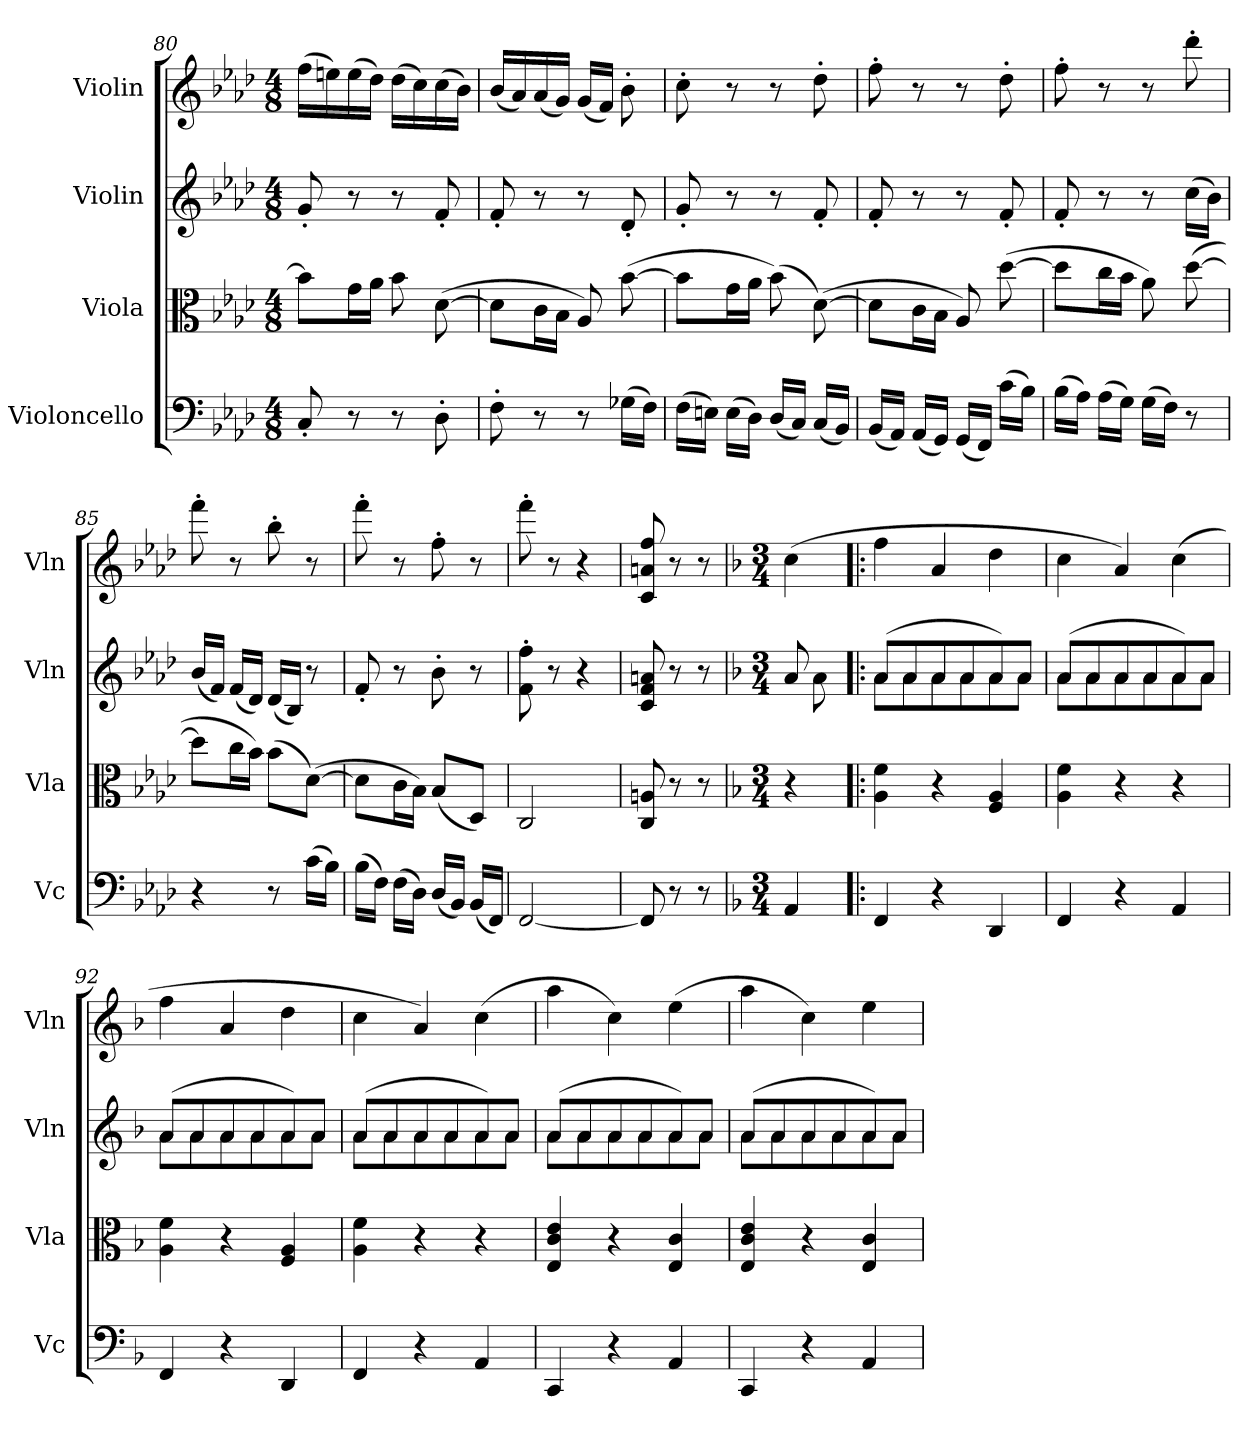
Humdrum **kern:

**kern	**kern	**kern	**kern
*part4	*part3	*part2	*part1
*staff4	*staff3	*staff2	*staff1
*I"Violoncello	*I"Viola	*I"Violin	*I"Violin
*I'Vc	*I'Vla	*I'Vln	*I'Vln
*clefF4	*clefC3	*clefG2	*clefG2
*k[b-e-a-d-]	*k[b-e-a-d-]	*k[b-e-a-d-]	*k[b-e-a-d-]
*M4/8	*M4/8	*M4/8	*M4/8
=80	=80	=80	=80
8C'/	8b-\L]	8g'/	(16ff\LL
.	.	.	16een\)
8r	16g\L	8r	(16ee\
.	16a-\JJ	.	16dd-\JJ)
8r	8b-\	8r	(16dd-\LL
.	.	.	16cc\)
8D-'\	([8d-\	8f'/	(16cc\
.	.	.	16b-\JJ)
=81	=81	=81	=81
8F'\	8d-\L]	8f'/	(16b-/LL
.	.	.	16a-/)
8r	16c\L	8r	(16a-/
.	16B-\JJ	.	16g/JJ)
8r	8A-/)	8r	(16g/LL
.	.	.	16f/JJ)
(16G-X\LL	([8b-\	8d-'/	8b-'\
16F\JJ)	.	.	.
=82	=82	=82	=82
(16F\LL	8b-\L]	8g'/	8cc'\
16En\JJ)	.	.	.
(16E\LL	16g\L	8r	8r
16D-\JJ)	16a-\JJ	.	.
(16D-/LL	(8b-\)	8r	8r
16C/JJ)	.	.	.
(16C/LL	([8d-\)	8f'/	8dd-'\
16BB-/JJ)	.	.	.
=83	=83	=83	=83
*MM126	*	*	*
(16BB-/LL	8d-\L]	8f'/	8ff'\
16AA-/JJ)	.	.	.
(16AA-/LL	16c\L	8r	8r
16GG/JJ)	16B-\JJ	.	.
(16GG/LL	8A-/)	8r	8r
16FF/JJ)	.	.	.
(16c\LL	([8dd-\	8f'/	8dd-'\
16B-\JJ)	.	.	.
=84	=84	=84	=84
(16B-\LL	8dd-\L]	8f'/	8ff'\
16A-\JJ)	.	.	.
(16A-\LL	16cc\L	8r	8r
16G\JJ)	16b-\JJ	.	.
(16G\LL	8a-\)	8r	8r
16F\JJ)	.	.	.
8r	([8dd-\	(16cc\LL	8ddd-'\
.	.	16b-\JJ)	.
=85	=85	=85	=85
4r	8dd-\L]	(16b-/LL	8fff'\
.	.	16f/JJ)	.
.	16cc\L	(16f/LL	8r
.	16b-\JJ)	16d-/JJ)	.
8r	(8b-\L	(16d-/LL	8bb-'\
.	.	16B-/JJ)	.
(16c\LL	([8d-\J)	8r	8r
16B-\JJ)	.	.	.
=86	=86	=86	=86
(16B-\LL	8d-\L]	8f'/	8fff'\
16F\JJ)	.	.	.
(16F\LL	16c\L	8r	8r
16D-\JJ)	16B-\JJ)	.	.
(16D-/LL	(8B-/L	8b-'\	8ff'\
16BB-/JJ)	.	.	.
(16BB-/LL	8D-/J)	8r	8r
16FF/JJ)	.	.	.
=87	=87	=87	=87
[2FF/	2C/	8f'\ 8ff'\	8fff'\
.	.	8r	8r
.	.	4r	4r
=88	=88	=88	=88
8FF/]	8C/ 8An/	8c/ 8f/ 8an/	8c/ 8an/ 8ff/
8r	8r	8r	8r
8r	8r	8r	8r
=89	=89	=89	=89
*k[b-]	*k[b-]	*k[b-]	*k[b-]
*M3/4	*M3/4	*M3/4	*M3/4
4AA/	4r	8a/	(4cc\
.	.	8a\	.
=90!|:	=90!|:	=90!|:	=90!|:
*	*	*^	*
4FF/	4A\ 4f\	(8a/L	8a\L	4ff\
.	.	8a/	8a\	.
4r	4r	8a/	8a\	4a/
.	.	8a/	8a\	.
4DD/	4F/ 4A/	8a/)	8a\	4dd\
.	.	8a/J	8a\J	.
=91	=91	=91	=91	=91
4FF/	4A\ 4f\	(8a/L	8a\L	4cc\
.	.	8a/	8a\	.
4r	4r	8a/	8a\	4a/)
.	.	8a/	8a\	.
4AA/	4r	8a/)	8a\	(4cc\
.	.	8a/J	8a\J	.
=92	=92	=92	=92	=92
4FF/	4A\ 4f\	(8a/L	8a\L	4ff\
.	.	8a/	8a\	.
4r	4r	8a/	8a\	4a/
.	.	8a/	8a\	.
4DD/	4F/ 4A/	8a/)	8a\	4dd\
.	.	8a/J	8a\J	.
=93	=93	=93	=93	=93
4FF/	4A\ 4f\	(8a/L	8a\L	4cc\
.	.	8a/	8a\	.
4r	4r	8a/	8a\	4a/)
.	.	8a/	8a\	.
4AA/	4r	8a/)	8a\	(4cc\
.	.	8a/J	8a\J	.
=94	=94	=94	=94	=94
4CC/	4E/ 4c/ 4e/	(8a/L	8a\L	4aa\
.	.	8a/	8a\	.
4r	4r	8a/	8a\	4cc\)
.	.	8a/	8a\	.
4AA/	4E/ 4c/	8a/)	8a\	(4ee\
.	.	8a/J	8a\J	.
=95	=95	=95	=95	=95
4CC/	4E/ 4c/ 4e/	(8a/L	8a\L	4aa\
.	.	8a/	8a\	.
4r	4r	8a/	8a\	4cc\)
.	.	8a/	8a\	.
4AA/	4E/ 4c/	8a/)	8a\	4ee\
.	.	8a/J	8a\J	.
*	*	*v	*v	*
=	=	=	=
*-	*-	*-	*-
